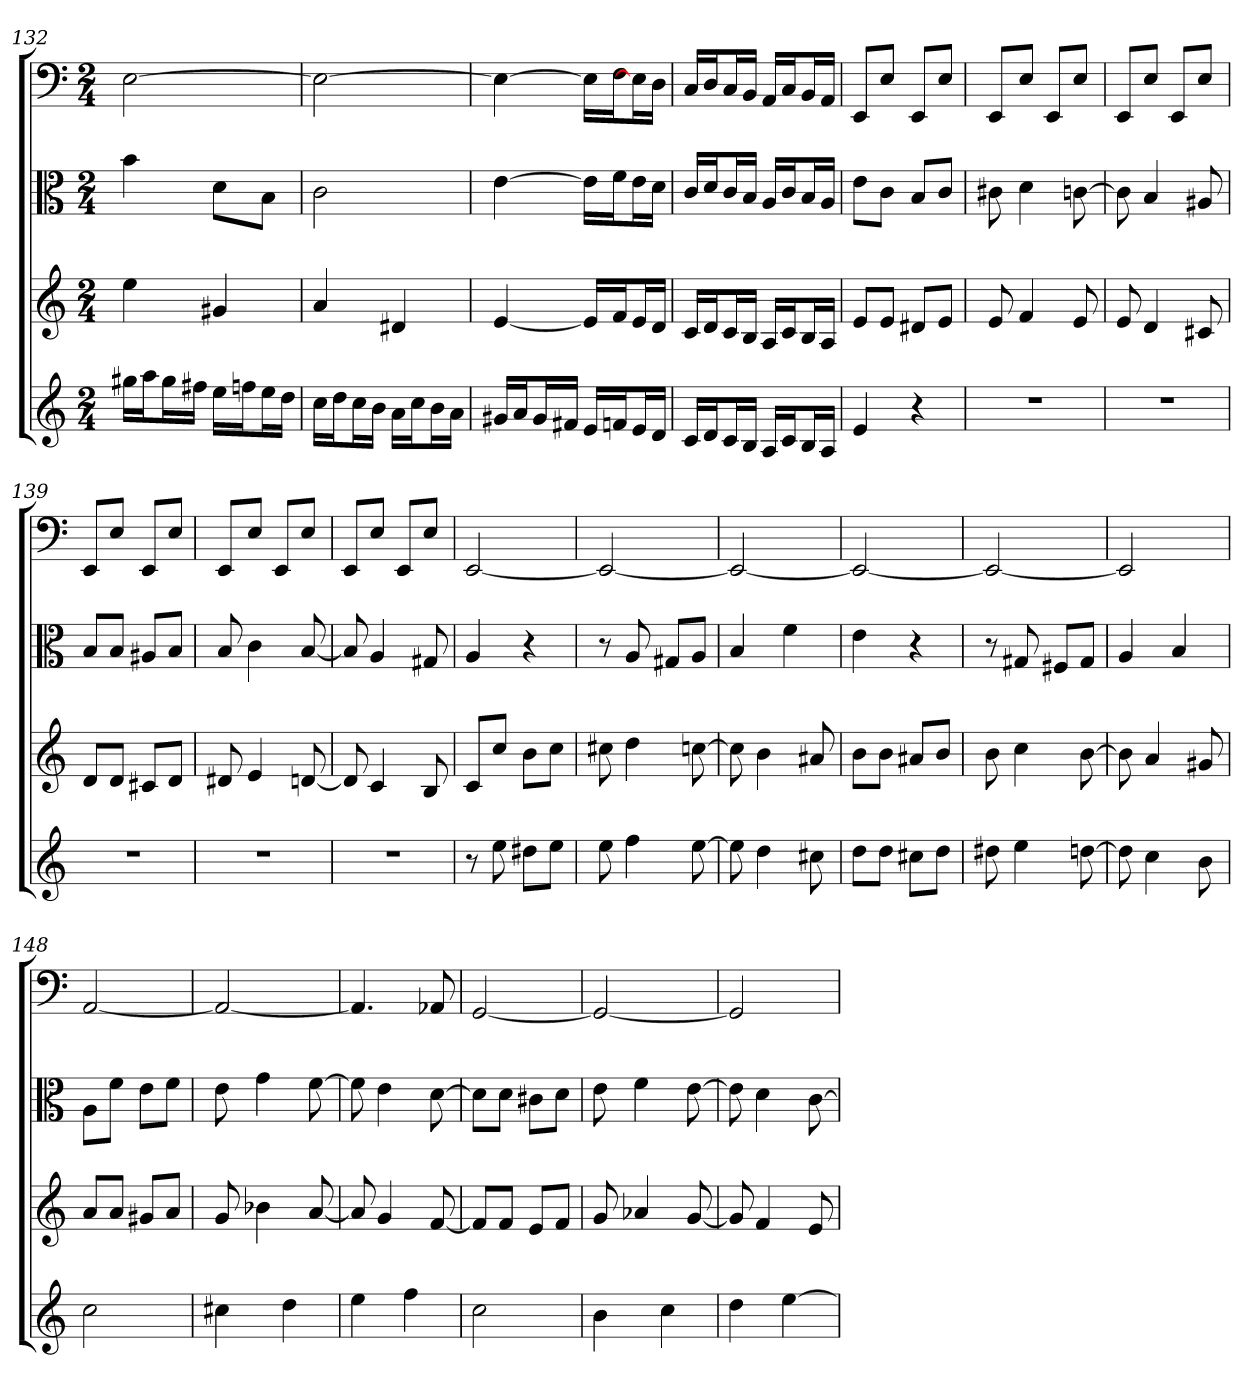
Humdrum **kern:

**kern	**kern	**kern	**kern
*part4	*part3	*part2	*part1
*staff4	*staff3	*staff2	*staff1
*	*	*clefC3	*clefF4
*k[]	*k[]	*k[]	*k[]
*C:	*C:	*C:	*C:
*M2/4	*M2/4	*M2/4	*M2/4
=132	=132	=132	=132
16gg#XLL	4ee	4b	[2E
16aaJ	.	.	.
16gg#L	.	.	.
16ff#XJJ	.	.	.
16eeLL	4g#X	8d\L	.
16ffnJ	.	.	.
16eeL	.	8B\J	.
16ddJJ	.	.	.
=133	=133	=133	=133
16ccLL	4a	2c	2E_
16ddJ	.	.	.
16ccL	.	.	.
16bJJ	.	.	.
16aLL	4d#X	.	.
16ccJ	.	.	.
16bL	.	.	.
16aJJ	.	.	.
=134	=134	=134	=134
16g#XLL	[4e	[4e	4E_
16aJ	.	.	.
16g#L	.	.	.
16f#XJJ	.	.	.
16eLL	16eLL]	16e\LL]	16E\LL]
16fnJ	16fJ	16f\J	16F\J
16eL	16eL	16e\L	16E\L]
16dJJ	16dJJ	16d\JJ	16D\JJ
=135	=135	=135	=135
16cLL	16cLL	16c/LL	16C/LL
16dJ	16dJ	16d/J	16D/J
16cL	16cL	16c/L	16C/L
16BJJ	16BJJ	16B/JJ	16BB/JJ
16ALL	16ALL	16A/LL	16AA/LL
16cJ	16cJ	16c/J	16C/J
16BL	16BL	16B/L	16BB/L
16AJJ	16AJJ	16A/JJ	16AA/JJ
=136	=136	=136	=136
4e	8eL	8e\L	8EE/L
.	8eJ	8c\J	8E/J
4r	8d#XL	8B/L	8EE/L
.	8eJ	8c/J	8E/J
=137	=137	=137	=137
2r	8e	8c#X	8EE/L
.	4f	4d	8E/J
.	.	.	8EE/L
.	8e	[8cn	8E/J
=138	=138	=138	=138
2r	8e	8c]	8EE/L
.	4d	4B	8E/J
.	.	.	8EE/L
.	8c#X	8A#X	8E/J
=139	=139	=139	=139
2r	8dL	8B/L	8EE/L
.	8dJ	8B/J	8E/J
.	8c#XL	8A#X/L	8EE/L
.	8dJ	8B/J	8E/J
=140	=140	=140	=140
2r	8d#X	8B	8EE/L
.	4e	4c	8E/J
.	.	.	8EE/L
.	[8dn	[8B	8E/J
=141	=141	=141	=141
2r	8d]	8B]	8EE/L
.	4c	4A	8E/J
.	.	.	8EE/L
.	8B	8G#X	8E/J
=142	=142	=142	=142
8r	8cL	4A	[2EE
8ee	8ccJ	.	.
8dd#XL	8bL	4r	.
8eeJ	8ccJ	.	.
=143	=143	=143	=143
8ee	8cc#X	8r	2EE_
4ff	4dd	8A	.
.	.	8G#X/L	.
[8ee	[8ccn	8A/J	.
=144	=144	=144	=144
8ee]	8cc]	4B	2EE_
4dd	4b	.	.
.	.	4f	.
8cc#X	8a#X	.	.
=145	=145	=145	=145
8ddL	8bL	4e	2EE_
8ddJ	8bJ	.	.
8cc#XL	8a#XL	4r	.
8ddJ	8bJ	.	.
=146	=146	=146	=146
8dd#X	8b	8r	2EE_
4ee	4cc	8G#X	.
.	.	8F#X/L	.
[8ddn	[8b	8G#/J	.
=147	=147	=147	=147
8dd]	8b]	4A	2EE]
4cc	4a	.	.
.	.	4B	.
8b	8g#X	.	.
=148	=148	=148	=148
2cc	8aL	8A\L	[2AA
.	8aJ	8f\J	.
.	8g#XL	8e\L	.
.	8aJ	8f\J	.
=149	=149	=149	=149
4cc#X	8g	8e	2AA_
.	4b-X	4g	.
4dd	.	.	.
.	[8a	[8f	.
=150	=150	=150	=150
4ee	8a]	8f]	4.AA]
.	4g	4e	.
4ff	.	.	.
.	[8f	[8d	8AA-X
=151	=151	=151	=151
2cc	8fL]	8d\L]	[2GG
.	8fJ	8d\J	.
.	8eL	8c#X\L	.
.	8fJ	8d\J	.
=152	=152	=152	=152
4b	8g	8e	2GG_
.	4a-X	4f	.
4cc	.	.	.
.	[8g	[8e	.
=153	=153	=153	=153
4dd	8g]	8e]	2GG]
.	4f	4d	.
[4ee	.	.	.
.	8e	[8c	.
=	=	=	=
*-	*-	*-	*-
